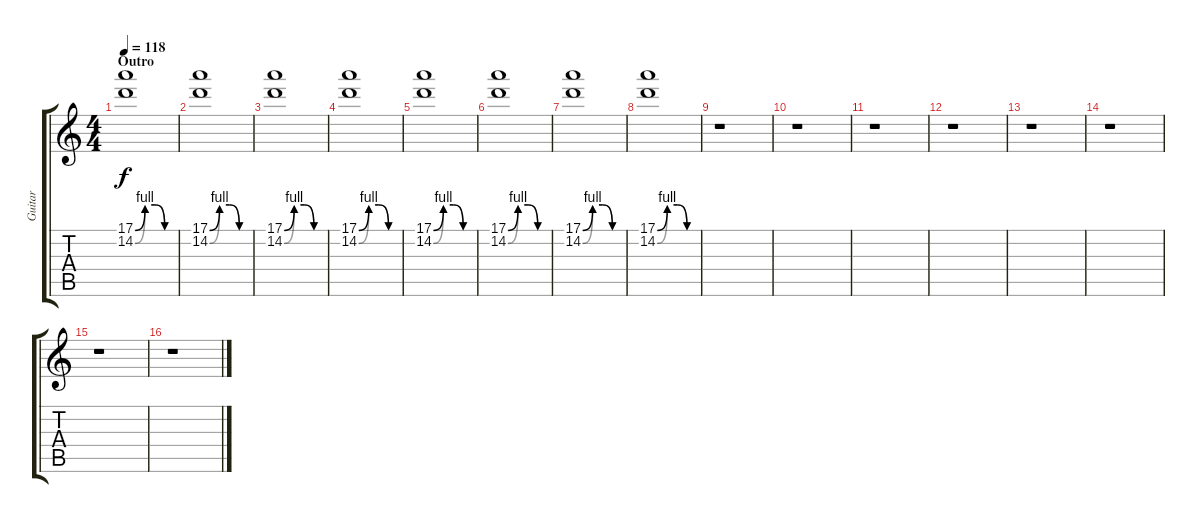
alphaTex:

\track ("Guitar" "Guitar") {instrument electricguitarclean}
\staff {score tabs}
\tuning (E4 C4 G3 C3 G2 C2) {hide}
\ts (4 4)
\section ("" "Outro")
\tempo 118
\clef g2
\ks c
(17.1{be (custom 0 0 15 4 30 4 45 0 60 0)} 14.2{be (custom 0 0 15 4 30 4 45 0 60 0)}).1{dy f volume 7 instrument overdrivenguitar} |
(17.1{be (custom 0 0 15 4 30 4 45 0 60 0)} 14.2{be (custom 0 0 15 4 30 4 45 0 60 0)}).1 |
(17.1{be (custom 0 0 15 4 30 4 45 0 60 0)} 14.2{be (custom 0 0 15 4 30 4 45 0 60 0)}).1 |
(17.1{be (custom 0 0 15 4 30 4 45 0 60 0)} 14.2{be (custom 0 0 15 4 30 4 45 0 60 0)}).1 |
(17.1{be (custom 0 0 15 4 30 4 45 0 60 0)} 14.2{be (custom 0 0 15 4 30 4 45 0 60 0)}).1 |
(17.1{be (custom 0 0 15 4 30 4 45 0 60 0)} 14.2{be (custom 0 0 15 4 30 4 45 0 60 0)}).1 |
(17.1{be (custom 0 0 15 4 30 4 45 0 60 0)} 14.2{be (custom 0 0 15 4 30 4 45 0 60 0)}).1 |
(17.1{be (custom 0 0 15 4 30 4 45 0 60 0)} 14.2{be (custom 0 0 15 4 30 4 45 0 60 0)}).1 |
r.1 |
r.1 |
r.1 |
r.1 |
r.1 |
r.1 |
r.1 |
r.1
